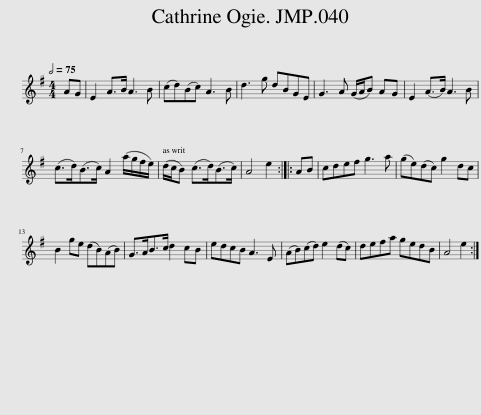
X:1
L:1/8
Q:1/2=75
M:4/4
I:linebreak $
K:G
V:1 treble
V:1
 AG | E2 A>B A3 B | (cd)(Bc) A3 B | d3 g dBGE | G3 A (G/A/B) AG | %5
 E2 (A>B) A3 B |$ (c>d)(B>c) A2 (a/g/f/e/) | (d/c/B) (c>d)(B>c) | A4 e2 :: AB | %10
 cdef g3 a | (ge)(dc) g2 dc |$ B2 ge (dB)(AB) | G>AB>c d2 cB | edcB A3 E | %15
 (AB)(cd) e2 (dc) | defa gedB | A4 e2 :| %18
